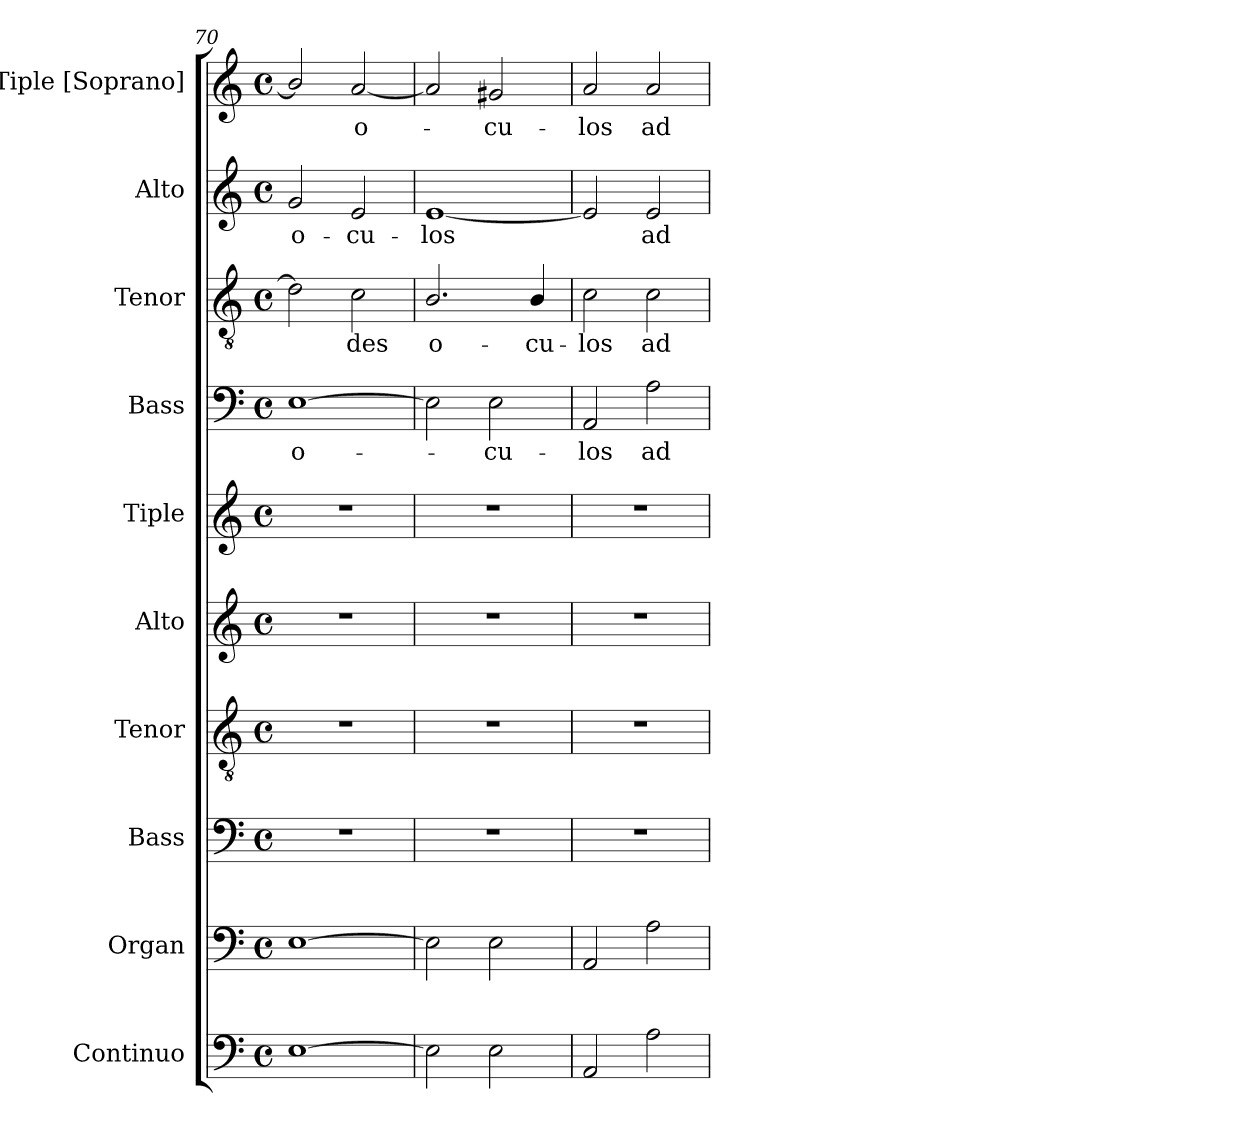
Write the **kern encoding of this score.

**kern	**kern	**kern	**kern	**kern	**kern	**kern	**text	**kern	**text	**kern	**text	**kern	**text
*part10	*part9	*part8	*part7	*part6	*part5	*part4	*part4	*part3	*part3	*part2	*part2	*part1	*part1
*staff10	*staff9	*staff8	*staff7	*staff6	*staff5	*staff4	*staff4	*staff3	*staff3	*staff2	*staff2	*staff1	*staff1
*I"Continuo	*I"Organ	*I"Bass	*I"Tenor	*I"Alto	*I"Tiple	*I"Bass	*	*I"Tenor	*	*I"Alto	*	*I"Tiple [Soprano]	*
*I'Cont.	*I'Org.	*I'B.	*I'T.	*I'A.	*	*I'B.	*	*I'T.	*	*I'A.	*	*I'S.	*
*clefF4	*clefF4	*clefF4	*clefGv2	*clefG2	*clefG2	*clefF4	*	*clefGv2	*	*clefG2	*	*clefG2	*
*	*	*	*ITrd7c12	*	*	*	*	*ITrd7c12	*	*	*	*	*
*k[]	*k[]	*k[]	*k[]	*k[]	*k[]	*k[]	*	*k[]	*	*k[]	*	*k[]	*
*C:	*C:	*C:	*C:	*C:	*C:	*C:	*	*C:	*	*C:	*	*C:	*
*M4/4	*M4/4	*M4/4	*M4/4	*M4/4	*M4/4	*M4/4	*	*M4/4	*	*M4/4	*	*M4/4	*
*met(c)	*met(c)	*met(c)	*met(c)	*met(c)	*met(c)	*met(c)	*	*met(c)	*	*met(c)	*	*met(c)	*
=70	=70	=70	=70	=70	=70	=70	=70	=70	=70	=70	=70	=70	=70
!	!	!	!	!	!	!	!LO:LY:b:color=#000000	!	!	!	!	!	!
!	!	!	!	!	!	!	!	!	!	!	!LO:LY:b:color=#000000	!	!
[1Ei	[1Ei	1r	1r	1r	1r	[1Ei	o-	2Di\]	.	2gi/	o-	2bi/]	.
!	!	!	!	!	!	!	!	!	!LO:LY:b:color=#000000	!	!	!	!
!	!	!	!	!	!	!	!	!	!	!	!LO:LY:b:color=#000000	!	!
!	!	!	!	!	!	!	!	!	!	!	!	!	!LO:LY:b:color=#000000
.	.	.	.	.	.	.	.	2Ci\	-des	2ei/	-cu-	[2ai/	o-
=71	=71	=71	=71	=71	=71	=71	=71	=71	=71	=71	=71	=71	=71
!	!	!	!	!	!	!	!	!	!LO:LY:b:color=#000000	!	!	!	!
!	!	!	!	!	!	!	!	!	!	!	!LO:LY:b:color=#000000	!	!
2Ei\]	2Ei\]	1r	1r	1r	1r	2Ei\]	.	2.BBi/	o-	[1ei	-los	2ai/]	.
!	!	!	!	!	!	!	!LO:LY:b:color=#000000	!	!	!	!	!	!
!	!	!	!	!	!	!	!	!	!	!	!	!	!LO:LY:b:color=#000000
2Ei\	2Ei\	.	.	.	.	2Ei\	-cu-	.	.	.	.	2g#Xi/	-cu-
!	!	!	!	!	!	!	!	!	!LO:LY:b:color=#000000	!	!	!	!
.	.	.	.	.	.	.	.	4BBi/	-cu-	.	.	.	.
=72	=72	=72	=72	=72	=72	=72	=72	=72	=72	=72	=72	=72	=72
!	!	!	!	!	!	!	!LO:LY:b:color=#000000	!	!	!	!	!	!
!	!	!	!	!	!	!	!	!	!LO:LY:b:color=#000000	!	!	!	!
!	!	!	!	!	!	!	!	!	!	!	!	!	!LO:LY:b:color=#000000
2AAi/	2AAi/	1r	1r	1r	1r	2AAi/	-los	2Ci\	-los	2ei/]	.	2ai/	-los
!	!	!	!	!	!	!	!LO:LY:b:color=#000000	!	!	!	!	!	!
!	!	!	!	!	!	!	!	!	!LO:LY:b:color=#000000	!	!	!	!
!	!	!	!	!	!	!	!	!	!	!	!LO:LY:b:color=#000000	!	!
!	!	!	!	!	!	!	!	!	!	!	!	!	!LO:LY:b:color=#000000
2Ai\	2Ai\	.	.	.	.	2Ai\	ad	2Ci\	ad	2ei/	ad	2ai/	ad
=	=	=	=	=	=	=	=	=	=	=	=	=	=
*-	*-	*-	*-	*-	*-	*-	*-	*-	*-	*-	*-	*-	*-
